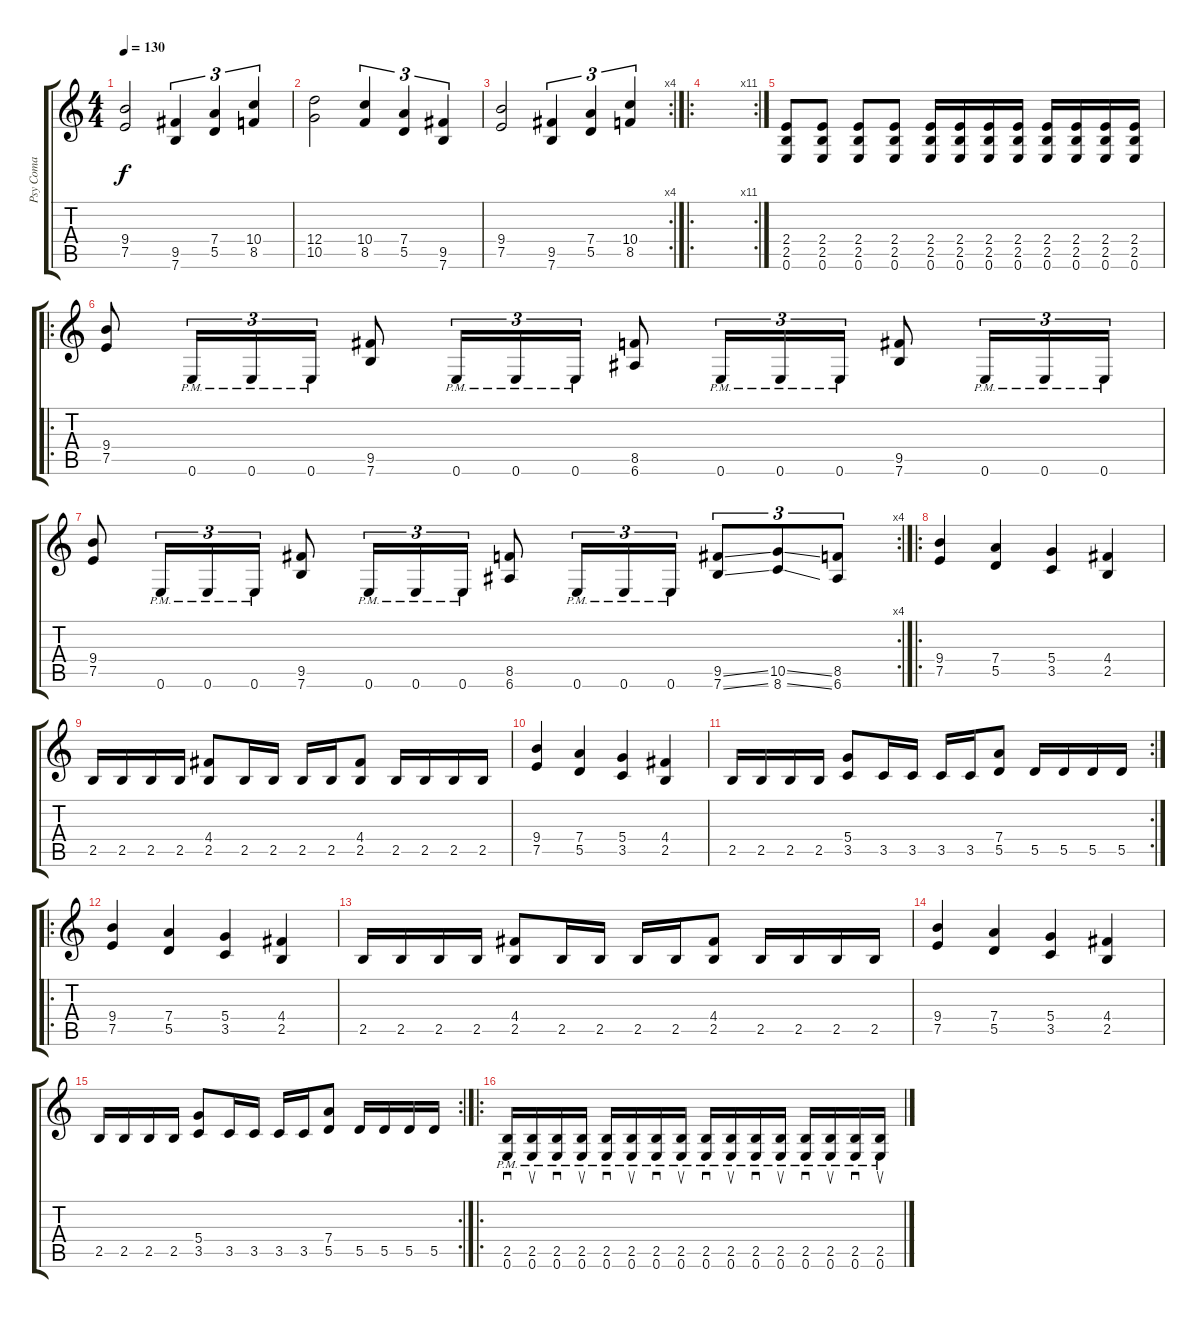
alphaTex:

\track ("Psy Coma" "Psy Coma") {instrument overdrivenguitar}
\staff {score tabs}
\tuning (E4 B3 G3 D3 A2 E2) {hide}
\ts (4 4)
\tempo 130
\clef g2
\ks c
(9.4 7.5).2{dy f} (9.5 7.6).4{tu (3 2)} (7.4 5.5).4{tu (3 2)} (10.4 8.5).4{tu (3 2)} |
(12.4 10.5).2 (10.4 8.5).4{tu (3 2)} (7.4 5.5).4{tu (3 2)} (9.5 7.6).4{tu (3 2)} |
\rc 4
(9.4 7.5).2 (9.5 7.6).4{tu (3 2)} (7.4 5.5).4{tu (3 2)} (10.4 8.5).4{tu (3 2)} |
\ro
\rc 11
|
(2.4 2.5 0.6).8 (2.4 2.5 0.6).8 (2.4 2.5 0.6).8 (2.4 2.5 0.6).8 (2.4 2.5 0.6).16 (2.4 2.5 0.6).16 (2.4 2.5 0.6).16 (2.4 2.5 0.6).16 (2.4 2.5 0.6).16 (2.4 2.5 0.6).16 (2.4 2.5 0.6).16 (2.4 2.5 0.6).16 |
\ro
(9.4 7.5).8{volume 13 instrument overdrivenguitar} 0.6{pm}.16{tu (3 2)} 0.6{pm}.16{tu (3 2)} 0.6{pm}.16{tu (3 2)} (9.5 7.6).8 0.6{pm}.16{tu (3 2)} 0.6{pm}.16{tu (3 2)} 0.6{pm}.16{tu (3 2)} (8.5 6.6).8 0.6{pm}.16{tu (3 2)} 0.6{pm}.16{tu (3 2)} 0.6{pm}.16{tu (3 2)} (9.5 7.6).8 0.6{pm}.16{tu (3 2)} 0.6{pm}.16{tu (3 2)} 0.6{pm}.16{tu (3 2)} |
\rc 4
(9.4 7.5).8 0.6{pm}.16{tu (3 2)} 0.6{pm}.16{tu (3 2)} 0.6{pm}.16{tu (3 2)} (9.5 7.6).8 0.6{pm}.16{tu (3 2)} 0.6{pm}.16{tu (3 2)} 0.6{pm}.16{tu (3 2)} (8.5 6.6).8 0.6{pm}.16{tu (3 2)} 0.6{pm}.16{tu (3 2)} 0.6{pm}.16{tu (3 2)} (9.5{ss} 7.6{ss}).8{tu (3 2)} (10.5{ss} 8.6{ss}).8{tu (3 2)} (8.5 6.6).8{tu (3 2)} |
\ro
(9.4 7.5).4 (7.4 5.5).4 (5.4 3.5).4 (4.4 2.5).4 |
2.5.16 2.5.16 2.5.16 2.5.16 (4.4 2.5).8 2.5.16 2.5.16 2.5.16 2.5.16 (4.4 2.5).8 2.5.16 2.5.16 2.5.16 2.5.16 |
(9.4 7.5).4 (7.4 5.5).4 (5.4 3.5).4 (4.4 2.5).4 |
\rc 2
2.5.16 2.5.16 2.5.16 2.5.16 (5.4 3.5).8 3.5.16 3.5.16 3.5.16 3.5.16 (7.4 5.5).8 5.5.16 5.5.16 5.5.16 5.5.16 |
\ro
(9.4 7.5).4 (7.4 5.5).4 (5.4 3.5).4 (4.4 2.5).4 |
2.5.16 2.5.16 2.5.16 2.5.16 (4.4 2.5).8 2.5.16 2.5.16 2.5.16 2.5.16 (4.4 2.5).8 2.5.16 2.5.16 2.5.16 2.5.16 |
(9.4 7.5).4 (7.4 5.5).4 (5.4 3.5).4 (4.4 2.5).4 |
\rc 2
2.5.16 2.5.16 2.5.16 2.5.16 (5.4 3.5).8 3.5.16 3.5.16 3.5.16 3.5.16 (7.4 5.5).8 5.5.16 5.5.16 5.5.16 5.5.16 |
\ro
(2.5 0.6{pm}).16{sd} (2.5 0.6{pm}).16{su} (2.5 0.6{pm}).16{sd} (2.5 0.6{pm}).16{su} (2.5 0.6{pm}).16{sd} (2.5 0.6{pm}).16{su} (2.5 0.6{pm}).16{sd} (2.5 0.6{pm}).16{su} (2.5 0.6{pm}).16{sd} (2.5 0.6{pm}).16{su} (2.5 0.6{pm}).16{sd} (2.5 0.6{pm}).16{su} (2.5 0.6{pm}).16{sd} (2.5 0.6{pm}).16{su} (2.5 0.6{pm}).16{sd} (2.5 0.6{pm}).16{su}
